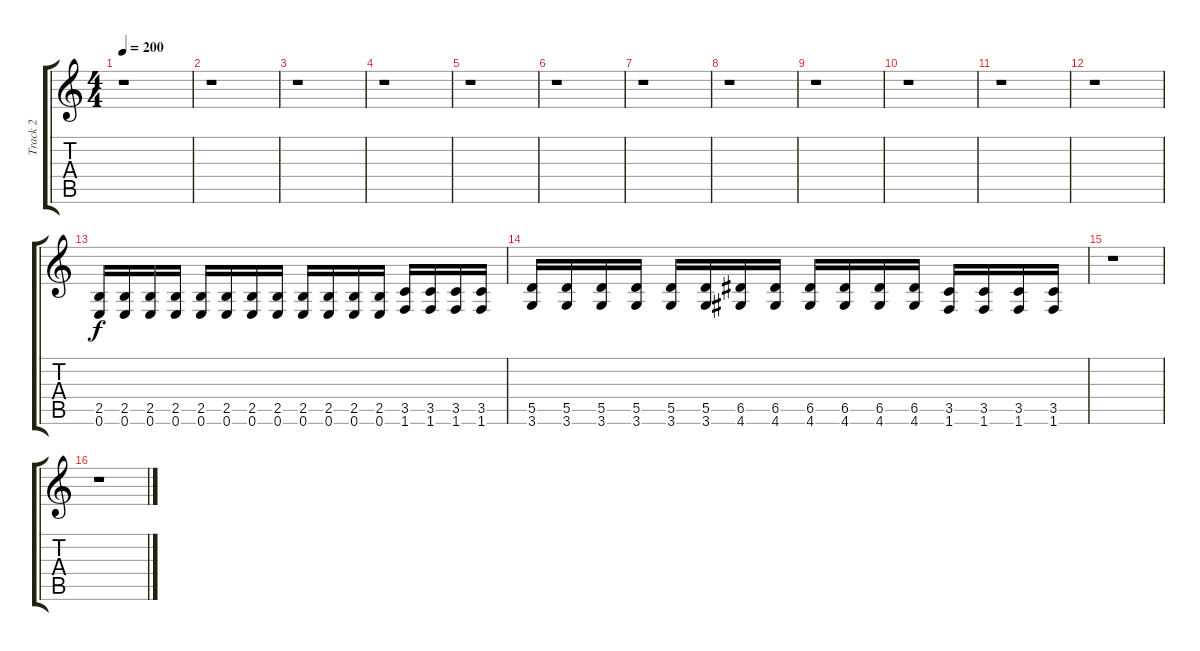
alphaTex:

\track ("Track 2" "Track 2") {instrument distortionguitar}
\staff {score tabs}
\tuning (E4 B3 G3 D3 A2 E2) {hide}
\ts (4 4)
\tempo 200
\clef g2
\ks c
r.1{dy f} |
r.1 |
r.1 |
r.1 |
r.1 |
r.1 |
r.1 |
r.1 |
r.1 |
r.1 |
r.1 |
r.1 |
(2.5 0.6).16 (2.5 0.6).16 (2.5 0.6).16 (2.5 0.6).16 (2.5 0.6).16 (2.5 0.6).16 (2.5 0.6).16 (2.5 0.6).16 (2.5 0.6).16 (2.5 0.6).16 (2.5 0.6).16 (2.5 0.6).16 (3.5 1.6).16 (3.5 1.6).16 (3.5 1.6).16 (3.5 1.6).16 |
(5.5 3.6).16 (5.5 3.6).16 (5.5 3.6).16 (5.5 3.6).16 (5.5 3.6).16 (5.5 3.6).16 (6.5 4.6).16 (6.5 4.6).16 (6.5 4.6).16 (6.5 4.6).16 (6.5 4.6).16 (6.5 4.6).16 (3.5 1.6).16 (3.5 1.6).16 (3.5 1.6).16 (3.5 1.6).16 |
r.1 |
r.1
